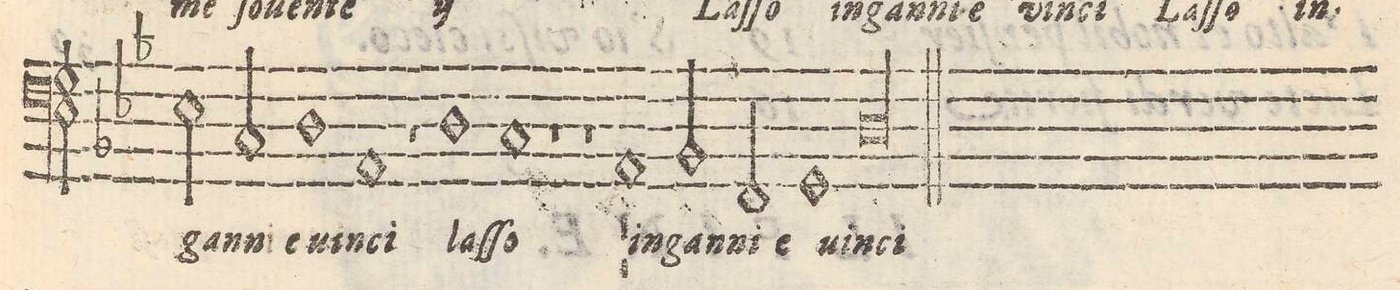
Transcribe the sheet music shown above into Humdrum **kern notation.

**kern	**text
*I"BASSO	*
*clefF4	*
*k[b-e-]	*
*met(C|)	*
*M2/2	*
2E-\	-gan-
2C/	-nt e
=204-	=204-
1D	uin-
=205-	=205-
1AAny	ci
=206-	=206-
1r	.
=207-	=207-
1D	laſ-
=208-	=208-
1C	-ſo
=209-	=209-
1r	.
=210-	=210-
1r	.
=211-	=211-
1AA	in-
=212-	=212-
2BB-/	-gan-
2FF/	-nt e
=213-	=213-
1GG	uin-
=214-	=214-
00D/	-ci
=215-	=215-
=216-	=216-
==	==
*-	*-
